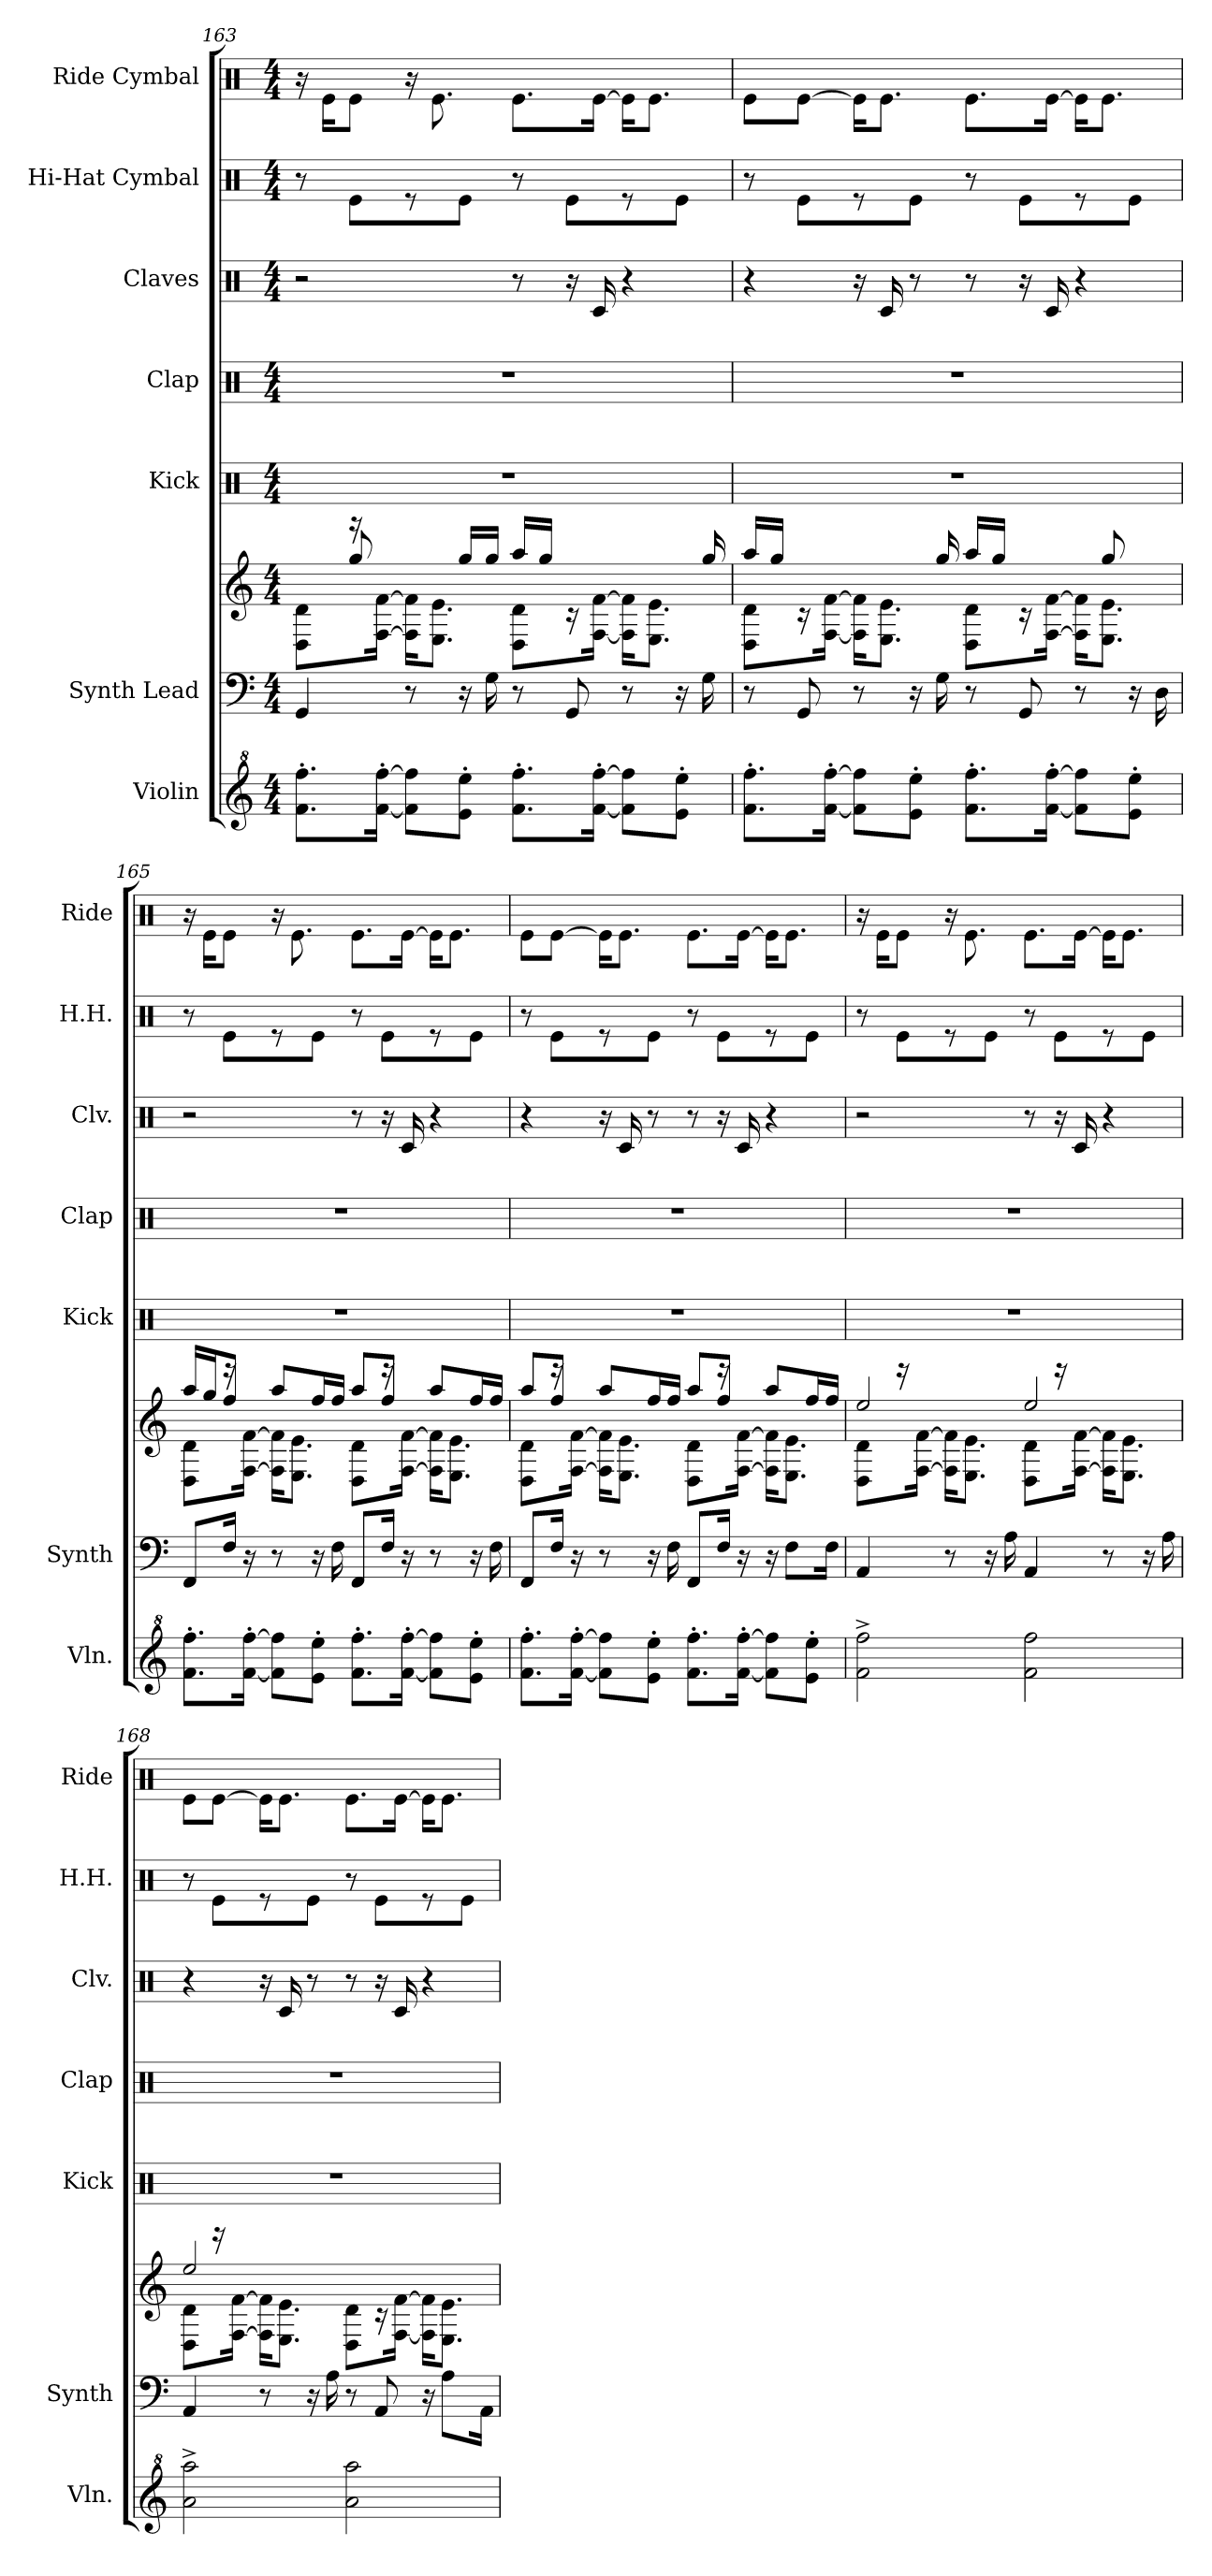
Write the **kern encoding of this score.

**kern	**kern	**kern	**kern	**kern	**kern	**kern	**kern
*part7	*part6	*part6	*part5	*part4	*part3	*part2	*part1
*staff8	*staff7	*staff6	*staff5	*staff4	*staff3	*staff2	*staff1
*I"Violin	*I"Synth Lead	*	*I"Kick	*I"Clap	*I"Claves	*I"Hi-Hat Cymbal	*I"Ride Cymbal
*I'Vln.	*I'Synth	*	*I'Kick	*I'Clap	*I'Clv.	*I'H.H.	*I'Ride
!!LO:LB:g=z
*clefG^2	*clefF4	*clefG2	*clefX	*clefX	*clefX	*clefX	*clefX
*k[]	*k[]	*k[]	*k[]	*k[]	*k[]	*k[]	*k[]
*a:	*a:	*a:	*a:	*a:	*a:	*a:	*a:
*M4/4	*M4/4	*M4/4	*M4/4	*M4/4	*M4/4	*M4/4	*M4/4
=163	=163	=163	=163	=163	=163	=163	=163
*	*	*^	*	*	*	*	*
8.ff\'> 8.fff\'>L	4GG/	8D\ 8d\L	8ryy	1r	1r	2r	8r	16r
.	.	.	.	.	.	.	.	16Re\KL
.	.	16r	8gg/	.	.	.	8Re\L	8Re\J
[16ff\'> [16fff\'>Jk	.	[<16F\ [<16f\Jk	.	.	.	.	.	.
8ff\] 8fff\]L	8r	16F\] 16f\]KL	8ryy	.	.	.	8r	16r
.	.	8.E\ 8.e\J	.	.	.	.	.	8.Re\
8ee\'> 8eee\'>J	16r	.	16gg/LL	.	.	.	8Re\J	.
.	16G\	.	16gg/JJ	.	.	.	.	.
8.ff\'> 8.fff\'>L	8r	8D\ 8d\L	16aa/LL	.	.	8r	8r	8.Re\L
.	.	.	16gg/JJ	.	.	.	.	.
.	8GG/	16r	8ryy	.	.	16r	8Re\L	.
[16ff\'> [16fff\'>Jk	.	[<16F\ [<16f\Jk	.	.	.	16Rc/	.	[16Re\Jk
8ff\] 8fff\]L	8r	16F\] 16f\]KL	8ryy	.	.	4r	8r	16Re\KL]
.	.	8.E\ 8.e\J	.	.	.	.	.	8.Re\J
8ee\'> 8eee\'>J	16r	.	16ryy	.	.	.	8Re\J	.
.	16G\	.	16gg/	.	.	.	.	.
=164	=164	=164	=164	=164	=164	=164	=164	=164
8.ff\'> 8.fff\'>L	8r	8D\ 8d\L	16aa/LL	1r	1r	4r	8r	8Re\L
.	.	.	16gg/JJ	.	.	.	.	.
.	8GG/	16r	8ryy	.	.	.	8Re\L	[8Re\J
[16ff\'> [16fff\'>Jk	.	[<16F\ [<16f\Jk	.	.	.	.	.	.
8ff\] 8fff\]L	8r	16F\] 16f\]KL	8ryy	.	.	16r	8r	16Re\KL]
.	.	8.E\ 8.e\J	.	.	.	16Rc/	.	8.Re\J
8ee\'> 8eee\'>J	16r	.	16ryy	.	.	8r	8Re\J	.
.	16G\	.	16gg/	.	.	.	.	.
8.ff\'> 8.fff\'>L	8r	8D\ 8d\L	16aa/LL	.	.	8r	8r	8.Re\L
.	.	.	16gg/JJ	.	.	.	.	.
.	8GG/	16r	8ryy	.	.	16r	8Re\L	.
[16ff\'> [16fff\'>Jk	.	[<16F\ [<16f\Jk	.	.	.	16Rc/	.	[16Re\Jk
8ff\] 8fff\]L	8r	16F\] 16f\]KL	16ryy	.	.	4r	8r	16Re\KL]
.	.	8.E\ 8.e\J	8gg/	.	.	.	.	8.Re\J
8ee\'> 8eee\'>J	16r	.	.	.	.	.	8Re\J	.
.	16D\	.	16ryy	.	.	.	.	.
=165	=165	=165	=165	=165	=165	=165	=165	=165
8.ff\'> 8.fff\'>L	8FF/L	8D\ 8d\L	16aa/LL	1r	1r	2r	8r	16r
.	.	.	16gg/J	.	.	.	.	16Re\KL
.	16F/Jk	16r	8ff/J	.	.	.	8Re\L	8Re\J
[16ff\'> [16fff\'>Jk	16r	[<16F\ [<16f\Jk	.	.	.	.	.	.
8ff\] 8fff\]L	8r	16F\] 16f\]KL	8aa/L	.	.	.	8r	16r
.	.	8.E\ 8.e\J	.	.	.	.	.	8.Re\
8ee\'> 8eee\'>J	16r	.	16ff/L	.	.	.	8Re\J	.
.	16F\	.	16ff/JJ	.	.	.	.	.
8.ff\'> 8.fff\'>L	8FF/L	8D\ 8d\L	8aa/L	.	.	8r	8r	8.Re\L
.	16F/Jk	16r	8ff/J	.	.	16r	8Re\L	.
[16ff\'> [16fff\'>Jk	16r	[<16F\ [<16f\Jk	.	.	.	16Rc/	.	[16Re\Jk
8ff\] 8fff\]L	8r	16F\] 16f\]KL	8aa/L	.	.	4r	8r	16Re\KL]
.	.	8.E\ 8.e\J	.	.	.	.	.	8.Re\J
8ee\'> 8eee\'>J	16r	.	16ff/L	.	.	.	8Re\J	.
.	16F\	.	16ff/JJ	.	.	.	.	.
!!LO:PB:g=z
=166	=166	=166	=166	=166	=166	=166	=166	=166
8.ff\'> 8.fff\'>L	8FF/L	8D\ 8d\L	8aa/L	1r	1r	4r	8r	8Re\L
.	16F/Jk	16r	8ff/J	.	.	.	8Re\L	[8Re\J
[16ff\'> [16fff\'>Jk	16r	[<16F\ [<16f\Jk	.	.	.	.	.	.
8ff\] 8fff\]L	8r	16F\] 16f\]KL	8aa/L	.	.	16r	8r	16Re\KL]
.	.	8.E\ 8.e\J	.	.	.	16Rc/	.	8.Re\J
8ee\'> 8eee\'>J	16r	.	16ff/L	.	.	8r	8Re\J	.
.	16F\	.	16ff/JJ	.	.	.	.	.
8.ff\'> 8.fff\'>L	8FF/L	8D\ 8d\L	8aa/L	.	.	8r	8r	8.Re\L
.	16F/Jk	16r	8ff/J	.	.	16r	8Re\L	.
[16ff\'> [16fff\'>Jk	16r	[<16F\ [<16f\Jk	.	.	.	16Rc/	.	[16Re\Jk
8ff\] 8fff\]L	16r	16F\] 16f\]KL	8aa/L	.	.	4r	8r	16Re\KL]
.	8F\L	8.E\ 8.e\J	.	.	.	.	.	8.Re\J
8ee\'> 8eee\'>J	.	.	16ff/L	.	.	.	8Re\J	.
.	16F\Jk	.	16ff/JJ	.	.	.	.	.
=167	=167	=167	=167	=167	=167	=167	=167	=167
2ff\^> 2fff\^>	4AA/	8D\ 8d\L	2ee/	1r	1r	2r	8r	16r
.	.	.	.	.	.	.	.	16Re\KL
.	.	16r	.	.	.	.	8Re\L	8Re\J
.	.	[<16F\ [<16f\Jk	.	.	.	.	.	.
.	8r	16F\] 16f\]KL	.	.	.	.	8r	16r
.	.	8.E\ 8.e\J	.	.	.	.	.	8.Re\
.	16r	.	.	.	.	.	8Re\J	.
.	16A\	.	.	.	.	.	.	.
2ff\ 2fff\	4AA/	8D\ 8d\L	2ee/	.	.	8r	8r	8.Re\L
.	.	16r	.	.	.	16r	8Re\L	.
.	.	[<16F\ [<16f\Jk	.	.	.	16Rc/	.	[16Re\Jk
.	8r	16F\] 16f\]KL	.	.	.	4r	8r	16Re\KL]
.	.	8.E\ 8.e\J	.	.	.	.	.	8.Re\J
.	16r	.	.	.	.	.	8Re\J	.
.	16A\	.	.	.	.	.	.	.
=168	=168	=168	=168	=168	=168	=168	=168	=168
2aa\^> 2aaa\^>	4AA/	8D\ 8d\L	2ee/	1r	1r	4r	8r	8Re\L
.	.	16r	.	.	.	.	8Re\L	[8Re\J
.	.	[<16F\ [<16f\Jk	.	.	.	.	.	.
.	8r	16F\] 16f\]KL	.	.	.	16r	8r	16Re\KL]
.	.	8.E\ 8.e\J	.	.	.	16Rc/	.	8.Re\J
.	16r	.	.	.	.	8r	8Re\J	.
.	16A\	.	.	.	.	.	.	.
2aa\ 2aaa\	8r	8D\ 8d\L	2ryy	.	.	8r	8r	8.Re\L
.	8AA/	16r	.	.	.	16r	8Re\L	.
.	.	[<16F\ [<16f\Jk	.	.	.	16Rc/	.	[16Re\Jk
.	16r	16F\] 16f\]KL	.	.	.	4r	8r	16Re\KL]
.	8A\L	8.E\ 8.e\J	.	.	.	.	.	8.Re\J
.	.	.	.	.	.	.	8Re\J	.
.	16AA\Jk	.	.	.	.	.	.	.
*	*	*v	*v	*	*	*	*	*
=	=	=	=	=	=	=	=
*-	*-	*-	*-	*-	*-	*-	*-
